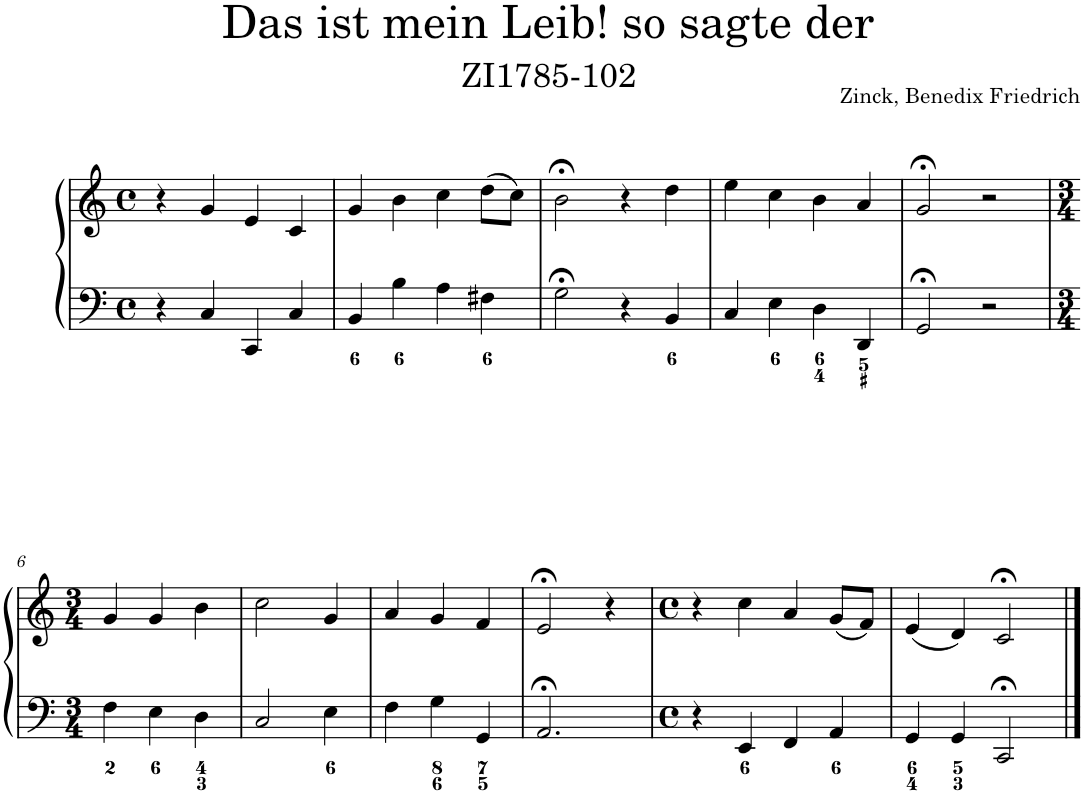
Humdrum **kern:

**kern	**kern
*part1	*part1
*staff2	*staff1
*I"Piano	*
*I'Pno.	*
*clefF4	*clefG2
*k[]	*k[]
*M4/4	*M4/4
*met(c)	*met(c)
=1	=1
4r	4r
4C/	4g/
4CC/	4e/
4C/	4c/
=2	=2
4BB/	4g/
4B\	4b\
4A\	4cc\
4F#X\	(8dd\L
.	8cc\J)
=3	=3
2G;<\	2b;<\
4r	4r
4BB/	4dd\
=4	=4
4C/	4ee\
4E\	4cc\
4D\	4b\
4DD/	4a/
=5	=5
2GG;</	2g;</
2r	2r
!!LO:LB:g=z
=6	=6
*M3/4	*M3/4
4F\	4g/
4E\	4g/
4D\	4b\
=7	=7
2C/	2cc\
4E\	4g/
=8	=8
4F\	4a/
4G\	4g/
4GG/	4f/
=9	=9
2.AA;</	2e;</
.	4r
=10	=10
*M4/4	*M4/4
*met(c)	*met(c)
4r	4r
4EE/	4cc\
4FF/	4a/
4AA/	(8g/L
.	8f/J)
=11	=11
4GG/	(4e/
4GG/	4d/)
2CC;</	2c;</
==	==
*-	*-
